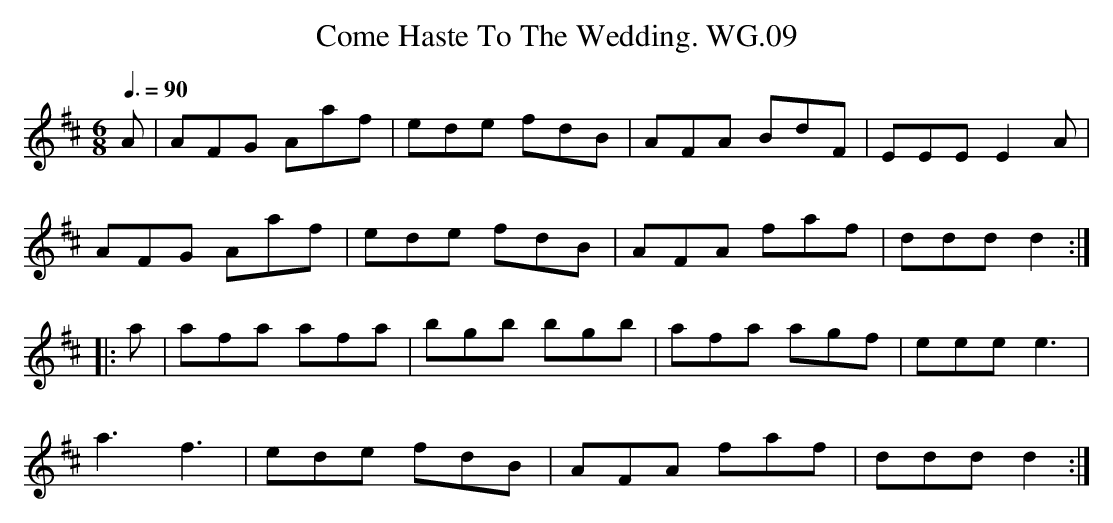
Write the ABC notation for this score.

X:1
T:Come Haste To The Wedding. WG.09
M:6/8
L:1/8
Q:3/8=90
K:D
A|AFG Aaf|ede fdB|AFA BdF|EEE E2A|
AFG Aaf|ede fdB|AFA faf|ddd d2:|
|:a|afa afa|bgb bgb|afa agf|eee e3|
a3 f3|ede fdB|AFA faf|ddd d2:|
